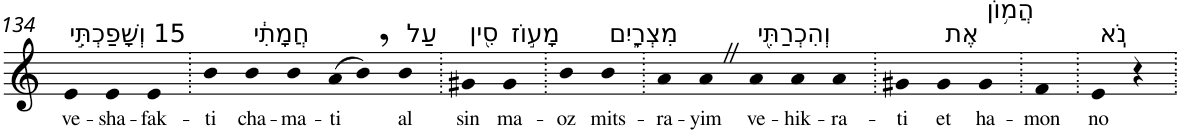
**kern	**text
*part1	*part1
*staff1	*staff1
*I"Piano	*
*I'Pno	*
!!LO:PB:g=z
*clefG2	*
*k[]	*
=134	=134
!LO:TX:a:t=15 וְשָׁפַכְתִּ֣י	!
!	!LO:LY:b
4e	ve-
!	!LO:LY:b
4e	-sha-
!	!LO:LY:b
4e	-fak-
=135.	=135.
!	!LO:LY:b
4b	-ti
!LO:TX:a:t=חֲמָתִ֔י	!
!	!LO:LY:b
4b	cha-
!	!LO:LY:b
4b	-ma-
!	!LO:LY:b
(>8a	-ti
8b,)	.
!LO:TX:a:t=עַל	!
!	!LO:LY:b
4b	al
=136.	=136.
!LO:TX:a:t=סִ֖ין	!
!	!LO:LY:b
4g#X	sin
!LO:TX:a:t=מָע֣וֹז	!
!	!LO:LY:b
4g#	ma-
=137.	=137.
!	!LO:LY:b
4b	-oz
!LO:TX:a:t=מִצְרָ֑יִם	!
!	!LO:LY:b
4b	mits-
=138.	=138.
!	!LO:LY:b
4a	-ra-
!	!LO:LY:b
4aZ	-yim
!LO:TX:a:t=וְהִכְרַתִּ֖י	!
!	!LO:LY:b
4a	ve-
!	!LO:LY:b
4a	-hik-
!	!LO:LY:b
4a	-ra-
=139.	=139.
!	!LO:LY:b
4g#X	-ti
!LO:TX:a:t=אֶת	!
!	!LO:LY:b
4g#	et
!LO:TX:a:t=הֲמ֥וֹן	!
!	!LO:LY:b
4g#	ha-
=140.	=140.
!	!LO:LY:b
4f	-mon
=141.	=141.
!LO:TX:a:t=נֹֽא	!
!	!LO:LY:b
4e	no
4r	.
=.	=.
*-	*-
